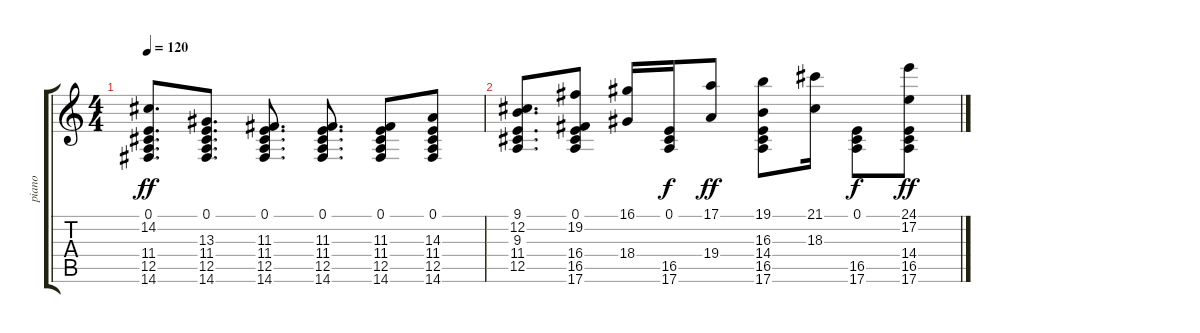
\track ("piano" "piano") {instrument brightacousticpiano}
\staff {score tabs}
\tuning (E4 B3 G3 D3 A2 E2) {hide}
\ts (4 4)
\tempo 120
\clef g2
\ks c
(0.1 14.2 11.4 12.5 14.6).8{d dy ff} (0.1 13.3 11.4 12.5 14.6).8{d} (0.1 11.3 11.4 12.5 14.6).8{d} (0.1 11.3 11.4 12.5 14.6).8{d} (0.1 11.3 11.4 12.5 14.6).8 (0.1 14.3 11.4 12.5 14.6).8 |
(9.1 12.2 9.3 11.4 12.5).8{d} (0.1 19.2 16.4 16.5 17.6).8 (16.1 18.4).16 (0.1 16.5 17.6).16{dy f} (17.1 19.4).8{dy ff} (19.1 16.3 14.4 16.5 17.6).8 (21.1 18.3).16 (0.1 16.5 17.6).8{dy f} (24.1 17.2 14.4 16.5 17.6).8{dy ff}
